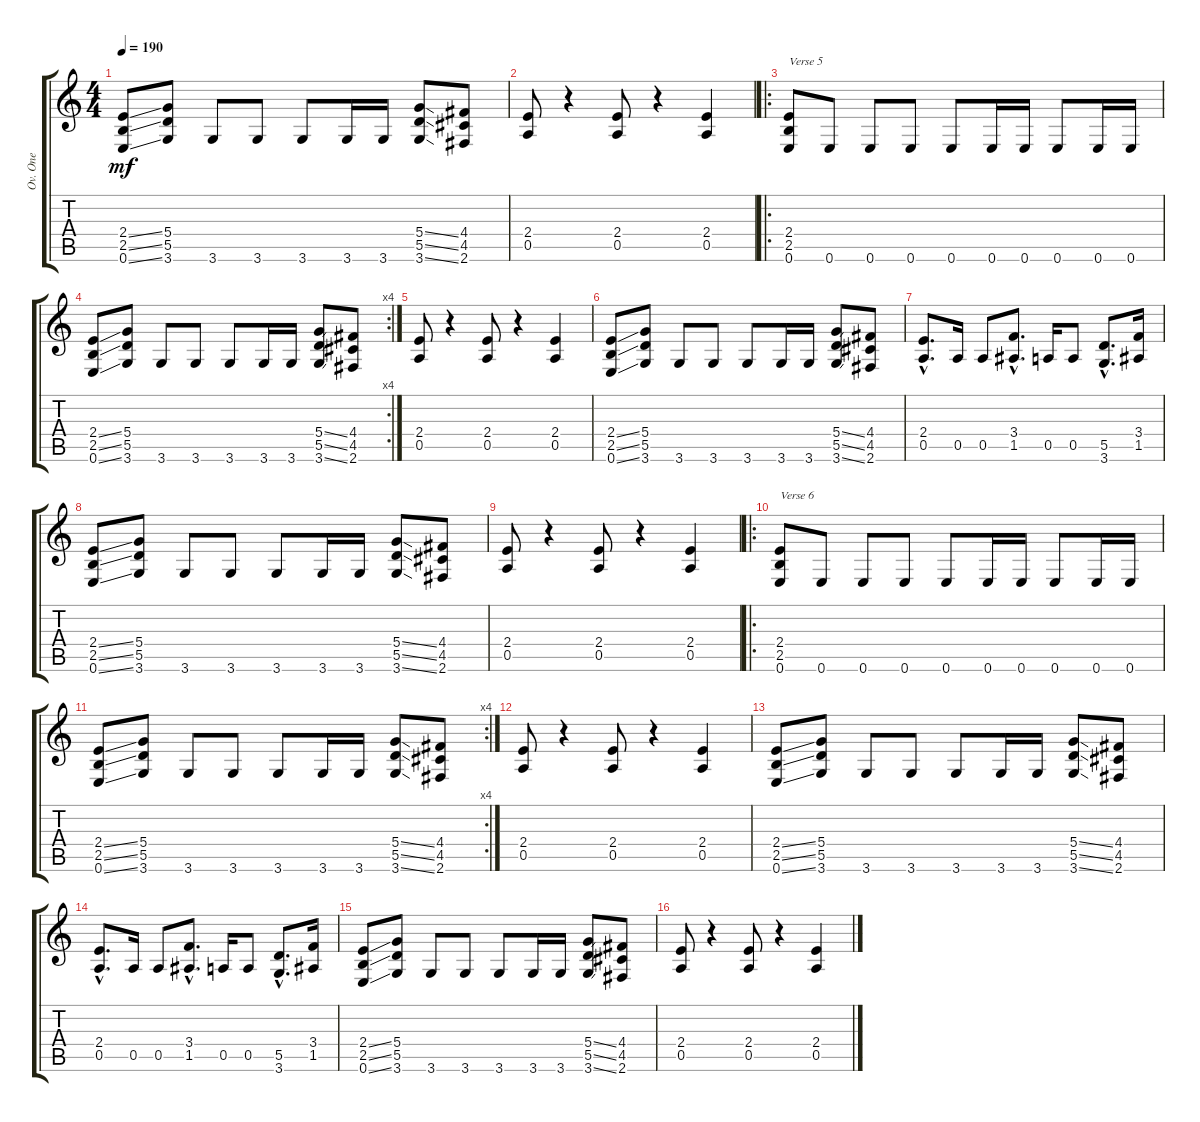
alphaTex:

\track ("Ov. One" "Ov. One") {instrument overdrivenguitar}
\staff {score tabs}
\tuning (E4 B3 G3 D3 A2 E2) {hide}
\ts (4 4)
\tempo 190
\clef g2
\ks c
(2.4{ss} 2.5{ss} 0.6{ss}).8{dy mf} (5.4 5.5 3.6).8 3.6.8 3.6.8 3.6.8 3.6.16 3.6.16 (5.4{ss} 5.5{ss} 3.6{ss}).8 (4.4 4.5 2.6).8 |
(2.4 0.5).8 r.4 (2.4 0.5).8 r.4 (2.4 0.5).4 |
\ro
(2.4 2.5 0.6).8{txt "Verse 5"} 0.6.8 0.6.8 0.6.8 0.6.8 0.6.16 0.6.16 0.6.8 0.6.16 0.6.16 |
\rc 4
(2.4{ss} 2.5{ss} 0.6{ss}).8 (5.4 5.5 3.6).8 3.6.8 3.6.8 3.6.8 3.6.16 3.6.16 (5.4{ss} 5.5{ss} 3.6{ss}).8 (4.4 4.5 2.6).8 |
(2.4 0.5).8 r.4 (2.4 0.5).8 r.4 (2.4 0.5).4 |
(2.4{ss} 2.5{ss} 0.6{ss}).8 (5.4 5.5 3.6).8 3.6.8 3.6.8 3.6.8 3.6.16 3.6.16 (5.4{ss} 5.5{ss} 3.6{ss}).8 (4.4 4.5 2.6).8 |
(2.4{hac} 0.5{hac}).8{d} 0.5.16 0.5.8 (3.4{hac} 1.5{hac}).8{d} 0.5.16 0.5.8 (5.5{hac} 3.6{hac}).8{d} (3.4 1.5).16 |
(2.4{ss} 2.5{ss} 0.6{ss}).8 (5.4 5.5 3.6).8 3.6.8 3.6.8 3.6.8 3.6.16 3.6.16 (5.4{ss} 5.5{ss} 3.6{ss}).8 (4.4 4.5 2.6).8 |
(2.4 0.5).8 r.4 (2.4 0.5).8 r.4 (2.4 0.5).4 |
\ro
(2.4 2.5 0.6).8{txt "Verse 6"} 0.6.8 0.6.8 0.6.8 0.6.8 0.6.16 0.6.16 0.6.8 0.6.16 0.6.16 |
\rc 4
(2.4{ss} 2.5{ss} 0.6{ss}).8 (5.4 5.5 3.6).8 3.6.8 3.6.8 3.6.8 3.6.16 3.6.16 (5.4{ss} 5.5{ss} 3.6{ss}).8 (4.4 4.5 2.6).8 |
(2.4 0.5).8 r.4 (2.4 0.5).8 r.4 (2.4 0.5).4 |
(2.4{ss} 2.5{ss} 0.6{ss}).8 (5.4 5.5 3.6).8 3.6.8 3.6.8 3.6.8 3.6.16 3.6.16 (5.4{ss} 5.5{ss} 3.6{ss}).8 (4.4 4.5 2.6).8 |
(2.4{hac} 0.5{hac}).8{d} 0.5.16 0.5.8 (3.4{hac} 1.5{hac}).8{d} 0.5.16 0.5.8 (5.5{hac} 3.6{hac}).8{d} (3.4 1.5).16 |
(2.4{ss} 2.5{ss} 0.6{ss}).8 (5.4 5.5 3.6).8 3.6.8 3.6.8 3.6.8 3.6.16 3.6.16 (5.4{ss} 5.5{ss} 3.6{ss}).8 (4.4 4.5 2.6).8 |
(2.4 0.5).8 r.4 (2.4 0.5).8 r.4 (2.4 0.5).4
